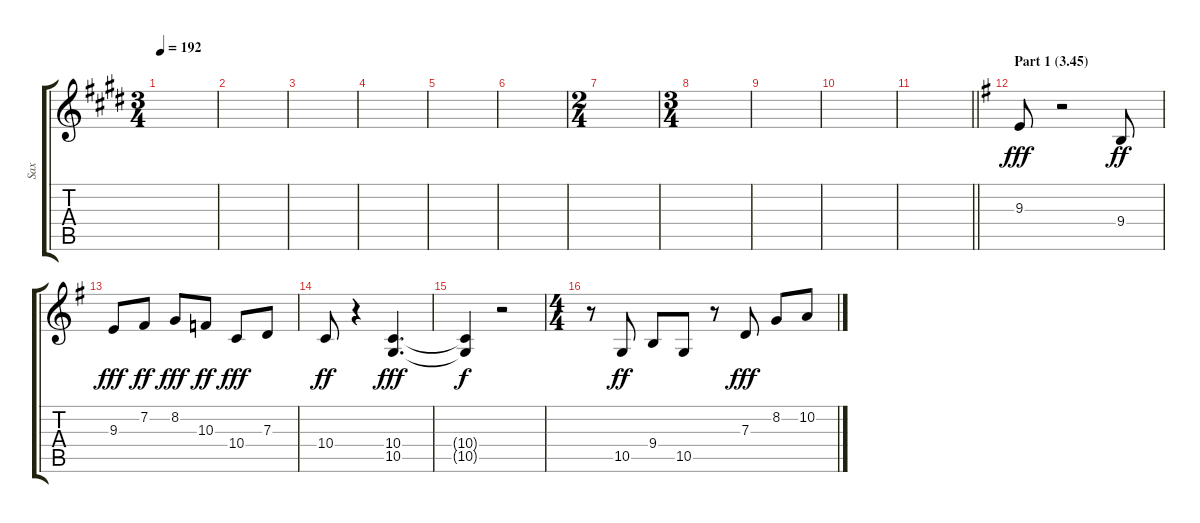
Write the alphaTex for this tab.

\track ("Sax" "Sax") {instrument altosax}
\staff {score tabs}
\tuning (E4 B3 G3 D3 A2 E2) {hide}
\ts (3 4)
\tempo 192
\clef g2
\ks e
|
|
|
|
|
|
\ts (2 4)
|
\ts (3 4)
|
|
|
\barLineRight lightlight
|
\section ("" "Part 1 (3.45)")
\ks g
9.3.8{dy fff} r.2 9.4.8{dy ff} |
9.3.8{dy fff} 7.2.8{dy ff} 8.2.8{dy fff} 10.3.8{dy ff} 10.4.8{dy fff} 7.3.8 |
10.4.8{dy ff} r.4 (10.4 10.5).4{d dy fff} |
(10.4{t} 10.5{t}).4{dy f} r.2 |
\ts (4 4)
r.8 10.5.8{dy ff} 9.4.8 10.5.8 r.8 7.3.8{dy fff} 8.2.8 10.2.8
